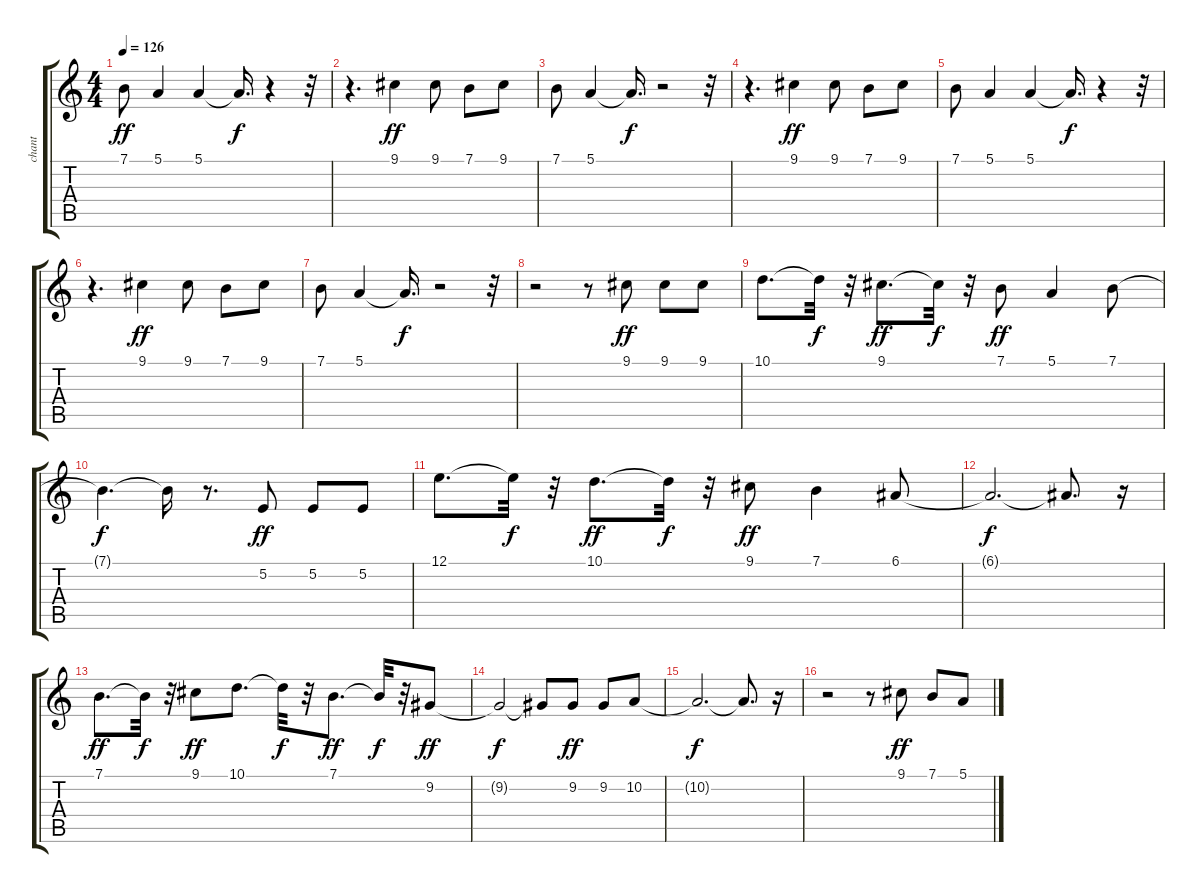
\track ("chant" "chant") {instrument trumpet}
\staff {score tabs}
\tuning (E4 B3 G3 D3 A2 E2) {hide}
\ts (4 4)
\tempo 126
\clef g2
\ks c
7.1.8{dy ff} 5.1.4 5.1.4 5.1{t}.16{d dy f} r.4 r.32 |
r.4{d} 9.1.4{dy ff} 9.1.8 7.1.8 9.1.8 |
7.1.8 5.1.4 5.1{t}.16{d dy f} r.2 r.32 |
r.4{d} 9.1.4{dy ff} 9.1.8 7.1.8 9.1.8 |
7.1.8 5.1.4 5.1.4 5.1{t}.16{d dy f} r.4 r.32 |
r.4{d} 9.1.4{dy ff} 9.1.8 7.1.8 9.1.8 |
7.1.8 5.1.4 5.1{t}.16{d dy f} r.2 r.32 |
r.2 r.8 9.1.8{dy ff} 9.1.8 9.1.8 |
10.1.8{d} 10.1{t}.32{dy f} r.32 9.1.8{d dy ff} 9.1{t}.32{dy f} r.32 7.1.8{dy ff} 5.1.4 7.1.8 |
7.1{t}.4{d dy f} 7.1{t}.16 r.8{d} 5.2.8{dy ff} 5.2.8 5.2.8 |
12.1.8{d} 12.1{t}.32{dy f} r.32 10.1.8{d dy ff} 10.1{t}.32{dy f} r.32 9.1.8{dy ff} 7.1.4 6.1.8 |
6.1{t}.2{d dy f} 6.1{t}.8{d} r.16 |
7.1.8{d dy ff} 7.1{t}.32{dy f} r.32 9.1.8{dy ff} 10.1.8{d} 10.1{t}.32{dy f} r.32 7.1.8{d dy ff} 7.1{t}.32{dy f} r.32 9.2.8{dy ff} |
9.2{t}.2{dy f} 9.2{t}.8 9.2.8{dy ff} 9.2.8 10.2.8 |
10.2{t}.2{d dy f} 10.2{t}.8{d} r.16 |
r.2 r.8 9.1.8{dy ff} 7.1.8 5.1.8
